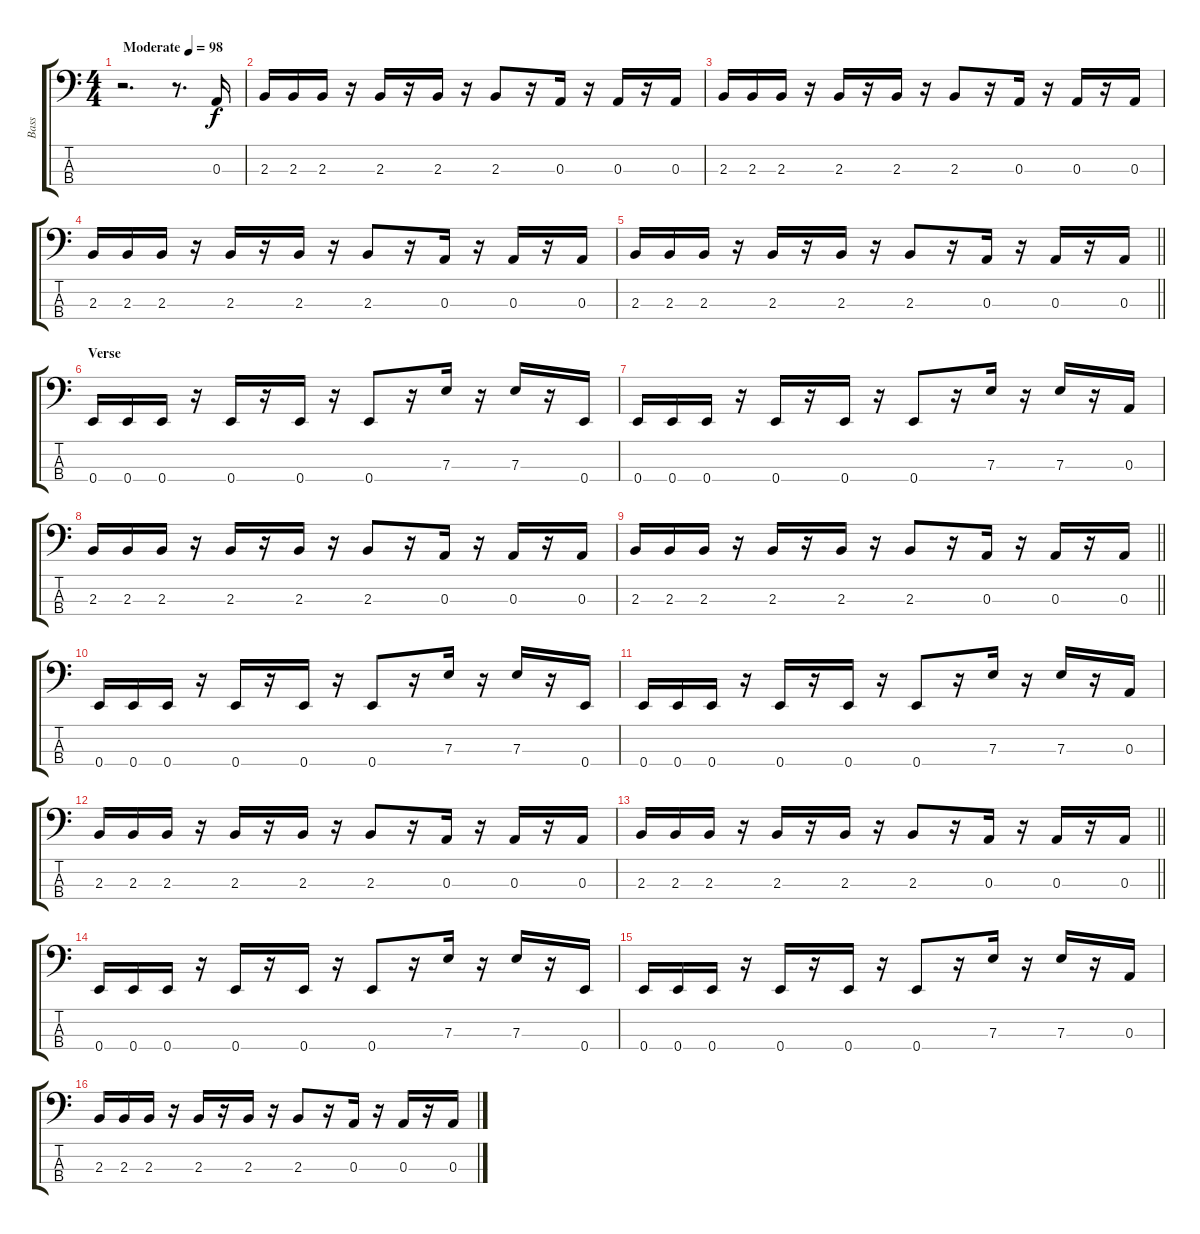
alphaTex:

\track ("Bass" "Bass") {instrument electricbassfinger}
\staff {score tabs}
\tuning (G2 D2 A1 E1) {hide}
\ts (4 4)
\tempo (98 "Moderate")
\clef f4
\ks c
r.2{d dy f instrument electricbassfinger} r.8{d} 0.3.16 |
2.3.16 2.3.16 2.3.16 r.16 2.3.16 r.16 2.3.16 r.16 2.3.8 r.16 0.3.16 r.16 0.3.16 r.16 0.3.16 |
2.3.16 2.3.16 2.3.16 r.16 2.3.16 r.16 2.3.16 r.16 2.3.8 r.16 0.3.16 r.16 0.3.16 r.16 0.3.16 |
2.3.16 2.3.16 2.3.16 r.16 2.3.16 r.16 2.3.16 r.16 2.3.8 r.16 0.3.16 r.16 0.3.16 r.16 0.3.16 |
\barLineRight lightlight
2.3.16 2.3.16 2.3.16 r.16 2.3.16 r.16 2.3.16 r.16 2.3.8 r.16 0.3.16 r.16 0.3.16 r.16 0.3.16 |
\section ("" "Verse")
0.4.16 0.4.16 0.4.16 r.16 0.4.16 r.16 0.4.16 r.16 0.4.8 r.16 7.3.16 r.16 7.3.16 r.16 0.4.16 |
0.4.16 0.4.16 0.4.16 r.16 0.4.16 r.16 0.4.16 r.16 0.4.8 r.16 7.3.16 r.16 7.3.16 r.16 0.3.16 |
2.3.16 2.3.16 2.3.16 r.16 2.3.16 r.16 2.3.16 r.16 2.3.8 r.16 0.3.16 r.16 0.3.16 r.16 0.3.16 |
\barLineRight lightlight
2.3.16 2.3.16 2.3.16 r.16 2.3.16 r.16 2.3.16 r.16 2.3.8 r.16 0.3.16 r.16 0.3.16 r.16 0.3.16 |
0.4.16 0.4.16 0.4.16 r.16 0.4.16 r.16 0.4.16 r.16 0.4.8 r.16 7.3.16 r.16 7.3.16 r.16 0.4.16 |
0.4.16 0.4.16 0.4.16 r.16 0.4.16 r.16 0.4.16 r.16 0.4.8 r.16 7.3.16 r.16 7.3.16 r.16 0.3.16 |
2.3.16 2.3.16 2.3.16 r.16 2.3.16 r.16 2.3.16 r.16 2.3.8 r.16 0.3.16 r.16 0.3.16 r.16 0.3.16 |
\barLineRight lightlight
2.3.16 2.3.16 2.3.16 r.16 2.3.16 r.16 2.3.16 r.16 2.3.8 r.16 0.3.16 r.16 0.3.16 r.16 0.3.16 |
0.4.16 0.4.16 0.4.16 r.16 0.4.16 r.16 0.4.16 r.16 0.4.8 r.16 7.3.16 r.16 7.3.16 r.16 0.4.16 |
0.4.16 0.4.16 0.4.16 r.16 0.4.16 r.16 0.4.16 r.16 0.4.8 r.16 7.3.16 r.16 7.3.16 r.16 0.3.16 |
2.3.16 2.3.16 2.3.16 r.16 2.3.16 r.16 2.3.16 r.16 2.3.8 r.16 0.3.16 r.16 0.3.16 r.16 0.3.16
